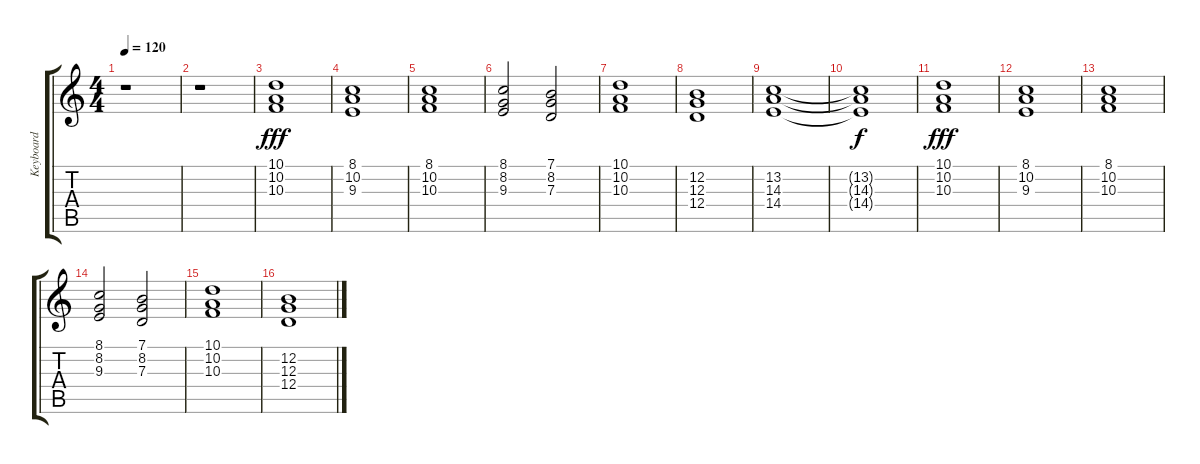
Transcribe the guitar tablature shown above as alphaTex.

\track ("Keyboard" "Keyboard") {instrument pad2warm}
\staff {score tabs}
\tuning (E4 B3 G3 D3 A2 D2) {hide}
\ts (4 4)
\tempo 120
\clef g2
\ks c
r.1{dy fff} |
r.1 |
(10.1 10.2 10.3).1 |
(8.1 10.2 9.3).1 |
(8.1 10.2 10.3).1 |
(8.1 8.2 9.3).2 (7.1 8.2 7.3).2 |
(10.1 10.2 10.3).1 |
(12.2 12.3 12.4).1 |
(13.2 14.3 14.4).1 |
(13.2{t} 14.3{t} 14.4{t}).1{dy f} |
(10.1 10.2 10.3).1{dy fff} |
(8.1 10.2 9.3).1 |
(8.1 10.2 10.3).1 |
(8.1 8.2 9.3).2 (7.1 8.2 7.3).2 |
(10.1 10.2 10.3).1 |
(12.2 12.3 12.4).1
